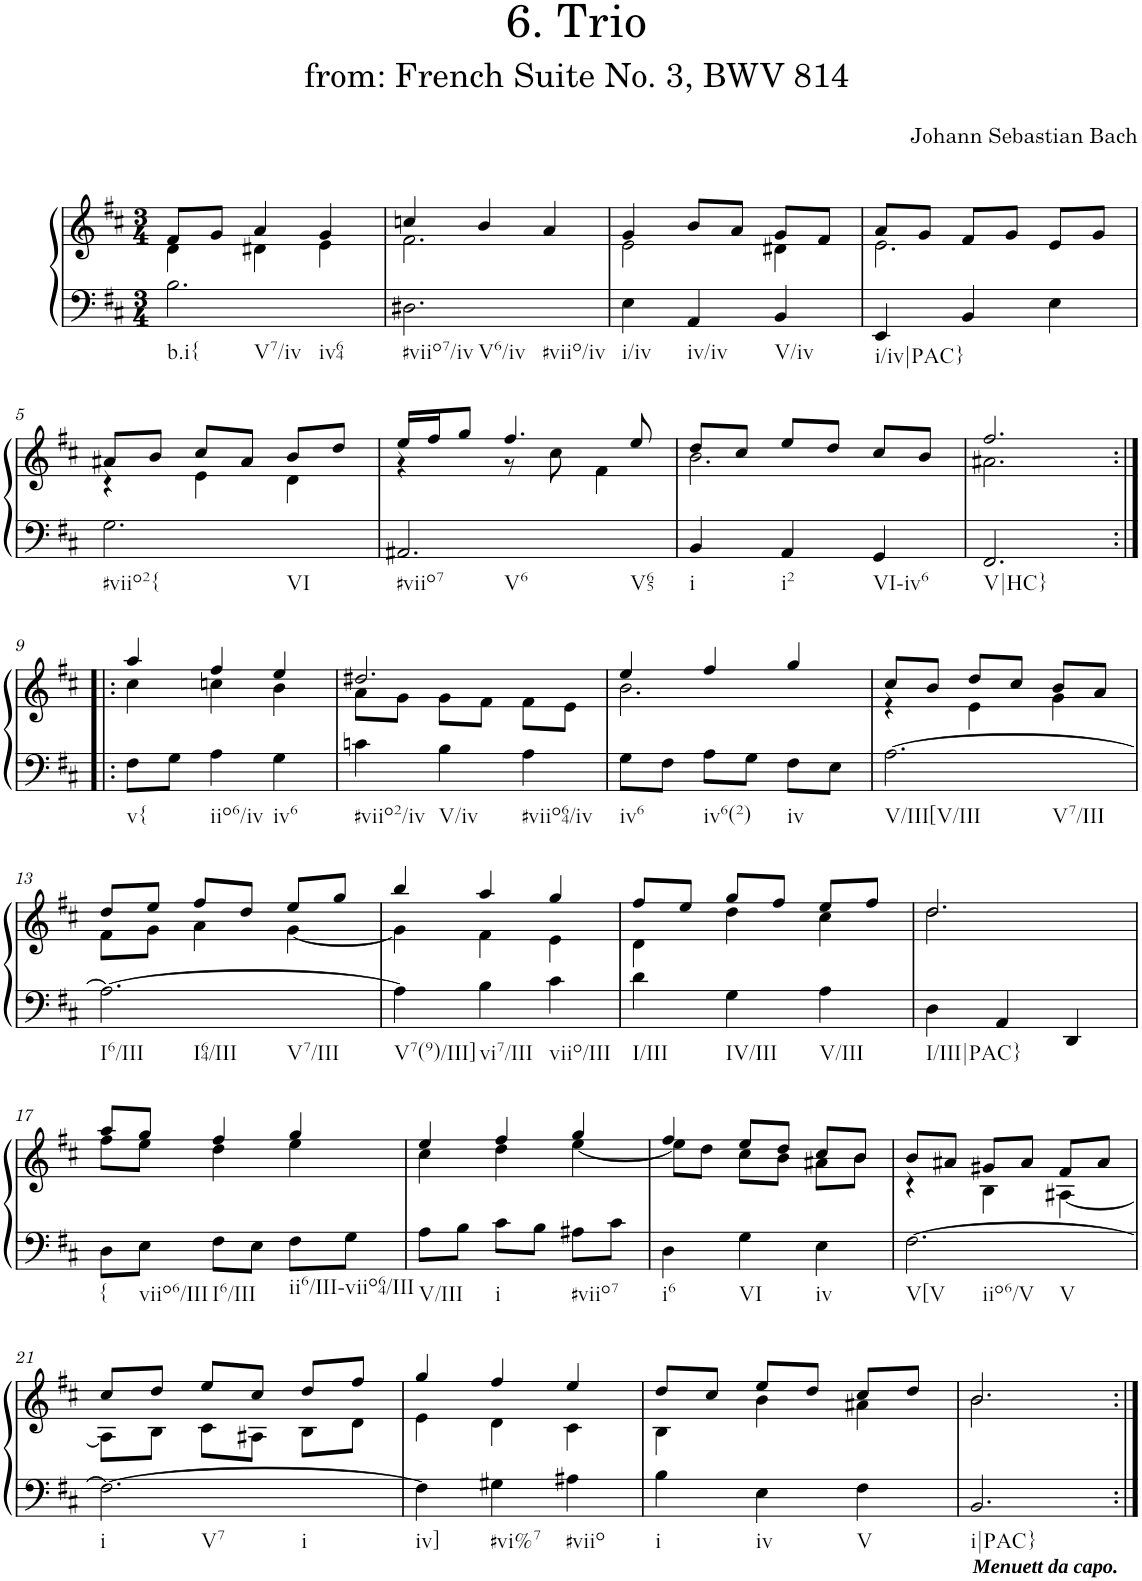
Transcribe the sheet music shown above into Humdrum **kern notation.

**kern	**kern
*part1	*part1
*staff2	*staff1
*I"Piano	*
*I'Pno.	*
*clefF4	*clefG2
*k[f#c#]	*k[f#c#]
*M3/4	*M3/4
=1	=1
*	*^
!LO:TX:b:t=b.i{	!	!
!LO:TX:b:t=V7/iv	!	!
!LO:TX:b:t=iv64	!	!
2.B\	8f#/L	4d\
.	8g/J	.
.	4a/	4d#X\
.	4g/	4e\
=2	=2	=2
!LO:TX:b:t=#viio7/iv	!	!
!LO:TX:b:t=V6/iv	!	!
!LO:TX:b:t=#viio/iv	!	!
2.D#X\	4ccn/	2.f#\
.	4b/	.
.	4a/	.
=3	=3	=3
!LO:TX:b:t=i/iv	!	!
4E\	4g/	2e\
!LO:TX:b:t=iv/iv	!	!
4AA/	8b/L	.
.	8a/J	.
!LO:TX:b:t=V/iv	!	!
4BB/	8g/L	4d#X\
.	8f#/J	.
=4	=4	=4
!LO:TX:b:t=i/iv|PAC}	!	!
4EE/	8a/L	2.e\
.	8g/J	.
4BB/	8f#/L	.
.	8g/J	.
4E\	8e/L	.
.	8g/J	.
!!LO:LB:g=z	!!
=5	=5	=5
!LO:TX:b:t=#viio2{	!	!
!LO:TX:b:t=VI	!	!
2.G\	8a#X/L	4r
.	8b/J	.
.	8cc#/L	4e\
.	8a#/J	.
.	8b/L	4d\
.	8dd/J	.
=6	=6	=6
!LO:TX:b:t=#viio7	!	!
!LO:TX:b:t=V6	!	!
!LO:TX:b:t=V65	!	!
2.AA#X/	16ee/LL	4r
.	16ff#/J	.
.	8gg/J	.
.	4.ff#/	8r
.	.	8cc#\
.	.	4f#\
.	8ee/	.
=7	=7	=7
!LO:TX:b:t=i	!	!
4BB/	8dd/L	2.b\
.	8cc#/J	.
!LO:TX:b:t=i2	!	!
4AA/	8ee/L	.
.	8dd/J	.
!LO:TX:b:t=VI-iv6	!	!
4GG/	8cc#/L	.
.	8b/J	.
=8	=8	=8
!LO:TX:b:t=V|HC}	!	!
2.FF#/	2.ff#/	2.a#X\
!!LO:LB:g=z	!!
=9:|!|:	=9:|!|:	=9:|!|:
!LO:TX:b:t=v{	!	!
8F#\L	4aa/	4cc#\
8G\J	.	.
!LO:TX:b:t=iio6/iv	!	!
4A\	4ff#/	4ccn\
!LO:TX:b:t=iv6	!	!
4G\	4ee/	4b\
=10	=10	=10
!LO:TX:b:t=#viio2/iv	!	!
4cn\	2.dd#X/	8a\L
.	.	8g\J
!LO:TX:b:t=V/iv	!	!
4B\	.	8g\L
.	.	8f#\J
!LO:TX:b:t=#viio64/iv	!	!
4A\	.	8f#\L
.	.	8e\J
=11	=11	=11
!LO:TX:b:t=iv6	!	!
8G\L	4ee/	2.b\
8F#\J	.	.
!LO:TX:b:t=iv6(2)	!	!
8A\L	4ff#/	.
8G\J	.	.
!LO:TX:b:t=iv	!	!
8F#\L	4gg/	.
8E\J	.	.
=12	=12	=12
!LO:TX:b:t=V/III[V/III	!	!
!LO:TX:b:t=V7/III	!	!
[2.A\	8cc#/L	4r
.	8b/J	.
.	8dd/L	4e\
.	8cc#/J	.
.	8b/L	4g\
.	8a/J	.
!!LO:LB:g=z	!!
=13	=13	=13
!LO:TX:b:t=I6/III	!	!
!LO:TX:b:t=I64/III	!	!
!LO:TX:b:t=V7/III	!	!
2.A\_	8dd/L	8f#\L
.	8ee/J	8g\J
.	8ff#/L	4a\
.	8dd/J	.
.	8ee/L	[4g\
.	8gg/J	.
=14	=14	=14
!LO:TX:b:t=V7(9)/III]	!	!
4A\]	4bb/	4g\]
!LO:TX:b:t=vi7/III	!	!
4B\	4aa/	4f#\
!LO:TX:b:t=viio/III	!	!
4c#\	4gg/	4e\
=15	=15	=15
!LO:TX:b:t=I/III	!	!
4d\	8ff#/L	4d\
.	8ee/J	.
!LO:TX:b:t=IV/III	!	!
4G\	8gg/L	4dd\
.	8ff#/J	.
!LO:TX:b:t=V/III	!	!
4A\	8ee/L	4cc#\
.	8ff#/J	.
=16	=16	=16
!LO:TX:b:t=I/III|PAC}	!	!
4D\	2.dd/	2.dd\
4AA/	.	.
4DD/	.	.
!!LO:LB:g=z	!!
=17	=17	=17
!LO:TX:b:t={	!	!
8D\L	8aa/L	8ff#\L
!LO:TX:b:t=viio6/III	!	!
8E\J	8gg/J	8ee\J
!LO:TX:b:t=I6/III	!	!
8F#\L	4ff#/	4dd\
8E\J	.	.
!LO:TX:b:t=ii6/III-viio64/III	!	!
8F#\L	4gg/	4ee\
8G\J	.	.
=18	=18	=18
!LO:TX:b:t=V/III	!	!
8A\L	4ee/	4cc#\
8B\J	.	.
!LO:TX:b:t=i	!	!
8c#\L	4ff#/	4dd\
8B\J	.	.
!LO:TX:b:t=#viio7	!	!
8A#X\L	4gg/	[4ee\
8c#\J	.	.
=19	=19	=19
!LO:TX:b:t=i6	!	!
4D\	4ff#/	8ee\L]
.	.	8dd\J
!LO:TX:b:t=VI	!	!
4G\	8ee/L	8cc#\L
.	8dd/J	8b\J
!LO:TX:b:t=iv	!	!
4E\	8cc#/L	8a#X\L
.	8b/J	8b\J
=20	=20	=20
!LO:TX:b:t=V[V	!	!
!LO:TX:b:t=iio6/V	!	!
!LO:TX:b:t=V	!	!
[2.F#\	8b/L	4r
.	8a#X/J	.
.	8g#X/L	4B\
.	8a#/J	.
.	8f#/L	[4A#X\
.	8a#/J	.
!!LO:LB:g=z	!!
=21	=21	=21
!LO:TX:b:t=i	!	!
!LO:TX:b:t=V7	!	!
!LO:TX:b:t=i	!	!
2.F#\_	8cc#/L	8A#\L]
.	8dd/J	8B\J
.	8ee/L	8c#\L
.	8cc#/J	8A#X\J
.	8dd/L	8B\L
.	8ff#/J	8d\J
=22	=22	=22
!LO:TX:b:t=iv]	!	!
4F#\]	4gg/	4e\
!LO:TX:b:t=#vi%7	!	!
4G#X\	4ff#/	4d\
!LO:TX:b:t=#viio	!	!
4A#X\	4ee/	4c#\
=23	=23	=23
!LO:TX:b:t=i	!	!
4B\	8dd/L	4B\
.	8cc#/J	.
!LO:TX:b:t=iv	!	!
4E\	8ee/L	4b\
.	8dd/J	.
!LO:TX:b:t=V	!	!
4F#\	8cc#/L	4a#X\
.	8dd/J	.
=24	=24	=24
!LO:TX:b:Bi:t=Menuett da capo.	!	!
!LO:TX:b:t=i|PAC}	!	!
2.BB/	2.b/	2.b\
*	*v	*v
=:|!	=:|!
*-	*-
